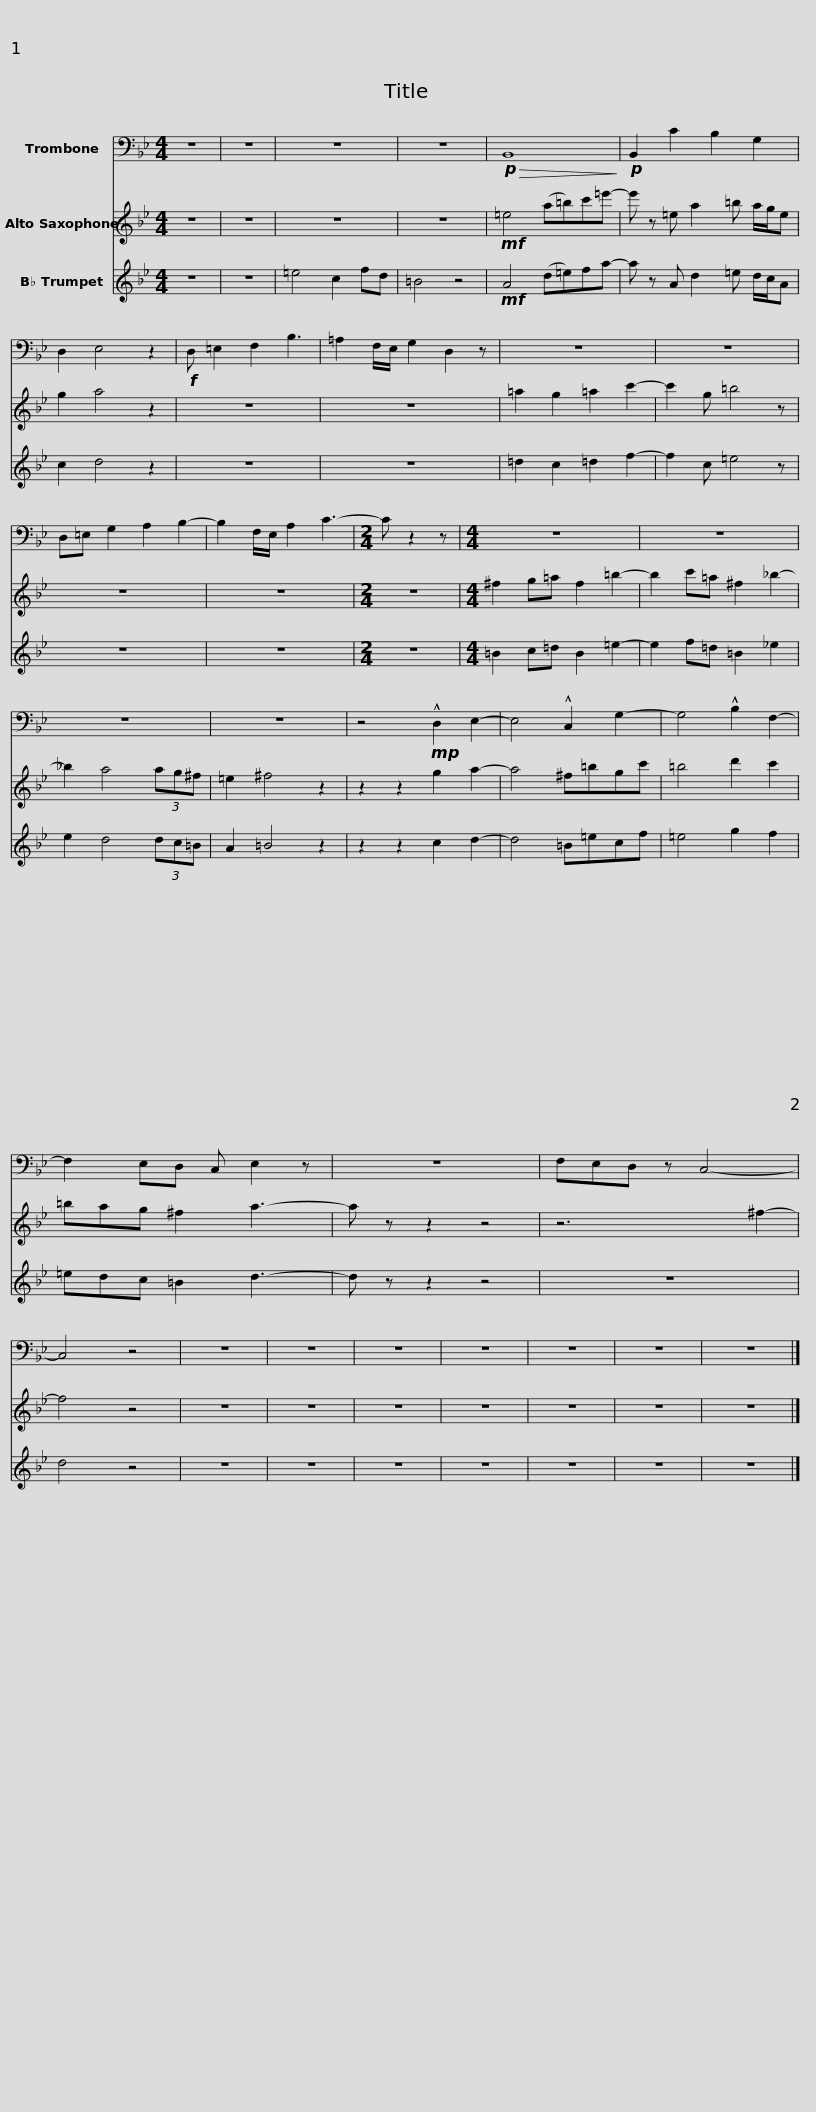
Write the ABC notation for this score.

X:1
%%score 1 2 3
L:1/8
M:4/4
I:linebreak $
K:Bb
V:1 bass
V:2 treble transpose=-9
V:3 treble transpose=-2
V:1
 z8 | z8 | z8 | z8 |!p!!>(! B,,8!>)! | %5
!p! B,,2 C2 B,2 G,2 | D,2 E,4 z2 |$!f! D, =E,2 F,2 B,3 | =A,2 F,/E,/ G,2 D,2 z | z8 | %10
 z8 | D,=E, G,2 A,2 B,2- | B,2 F,/E,/ A,2 C3- |[M:2/4] C z2 z |$[M:4/4] z8 | %15
 z8 | z8 | z8 | z4!mp! !^!D,2 E,2- | E,4 !^!C,2 G,2- |$ %20
 G,4 !^!B,2 F,2- | F,2 E,D, C, E,2 z | z8 | F,E,D, z C,4- | C,4 z4 | %25
 z8 | z8 | z8 | z8 | z8 | %30
 z8 |$ z8 |] %32
V:2
 z8 | z8 | z8 | z8 |!mf! =e4 (a=b)c'=e'- | %5
 e' z =e a2 =b a/g/e | g2 a4 z2 |$ z8 | z8 | =a2 g2 =a2 c'2- | %10
 c'2 g =b4 z | z8 | z8 |[M:2/4] z4 |$[M:4/4] ^f2 g=a f2 =b2- | %15
 b2 c'=a ^f2 _b2- | _b2 a4 (3ag^f | =e2 ^f4 z2 | z2 z2 g2 a2- | a4 ^f=bgc' |$ %20
 =b4 d'2 c'2 | =bag ^f2 a3- | a z z2 z4 | z6 ^f2- | f4 z4 | %25
 z8 | z8 | z8 | z8 | z8 | %30
 z8 |$ z8 |] %32
V:3
 z8 | z8 | =e4 c2 fd | =B4 z4 |!mf! A4 (d=e)fa- | %5
 a z A d2 =e d/c/A | c2 d4 z2 |$ z8 | z8 | =d2 c2 =d2 f2- | %10
 f2 c =e4 z | z8 | z8 |[M:2/4] z4 |$[M:4/4] =B2 c=d B2 =e2- | %15
 e2 f=d =B2 _e2 | e2 d4 (3dc=B | A2 =B4 z2 | z2 z2 c2 d2- | d4 =B=ecf |$ %20
 =e4 g2 f2 | =edc =B2 d3- | d z z2 z4 | z8 | d4 z4 | %25
 z8 | z8 | z8 | z8 | z8 | %30
 z8 |$ z8 |] %32
